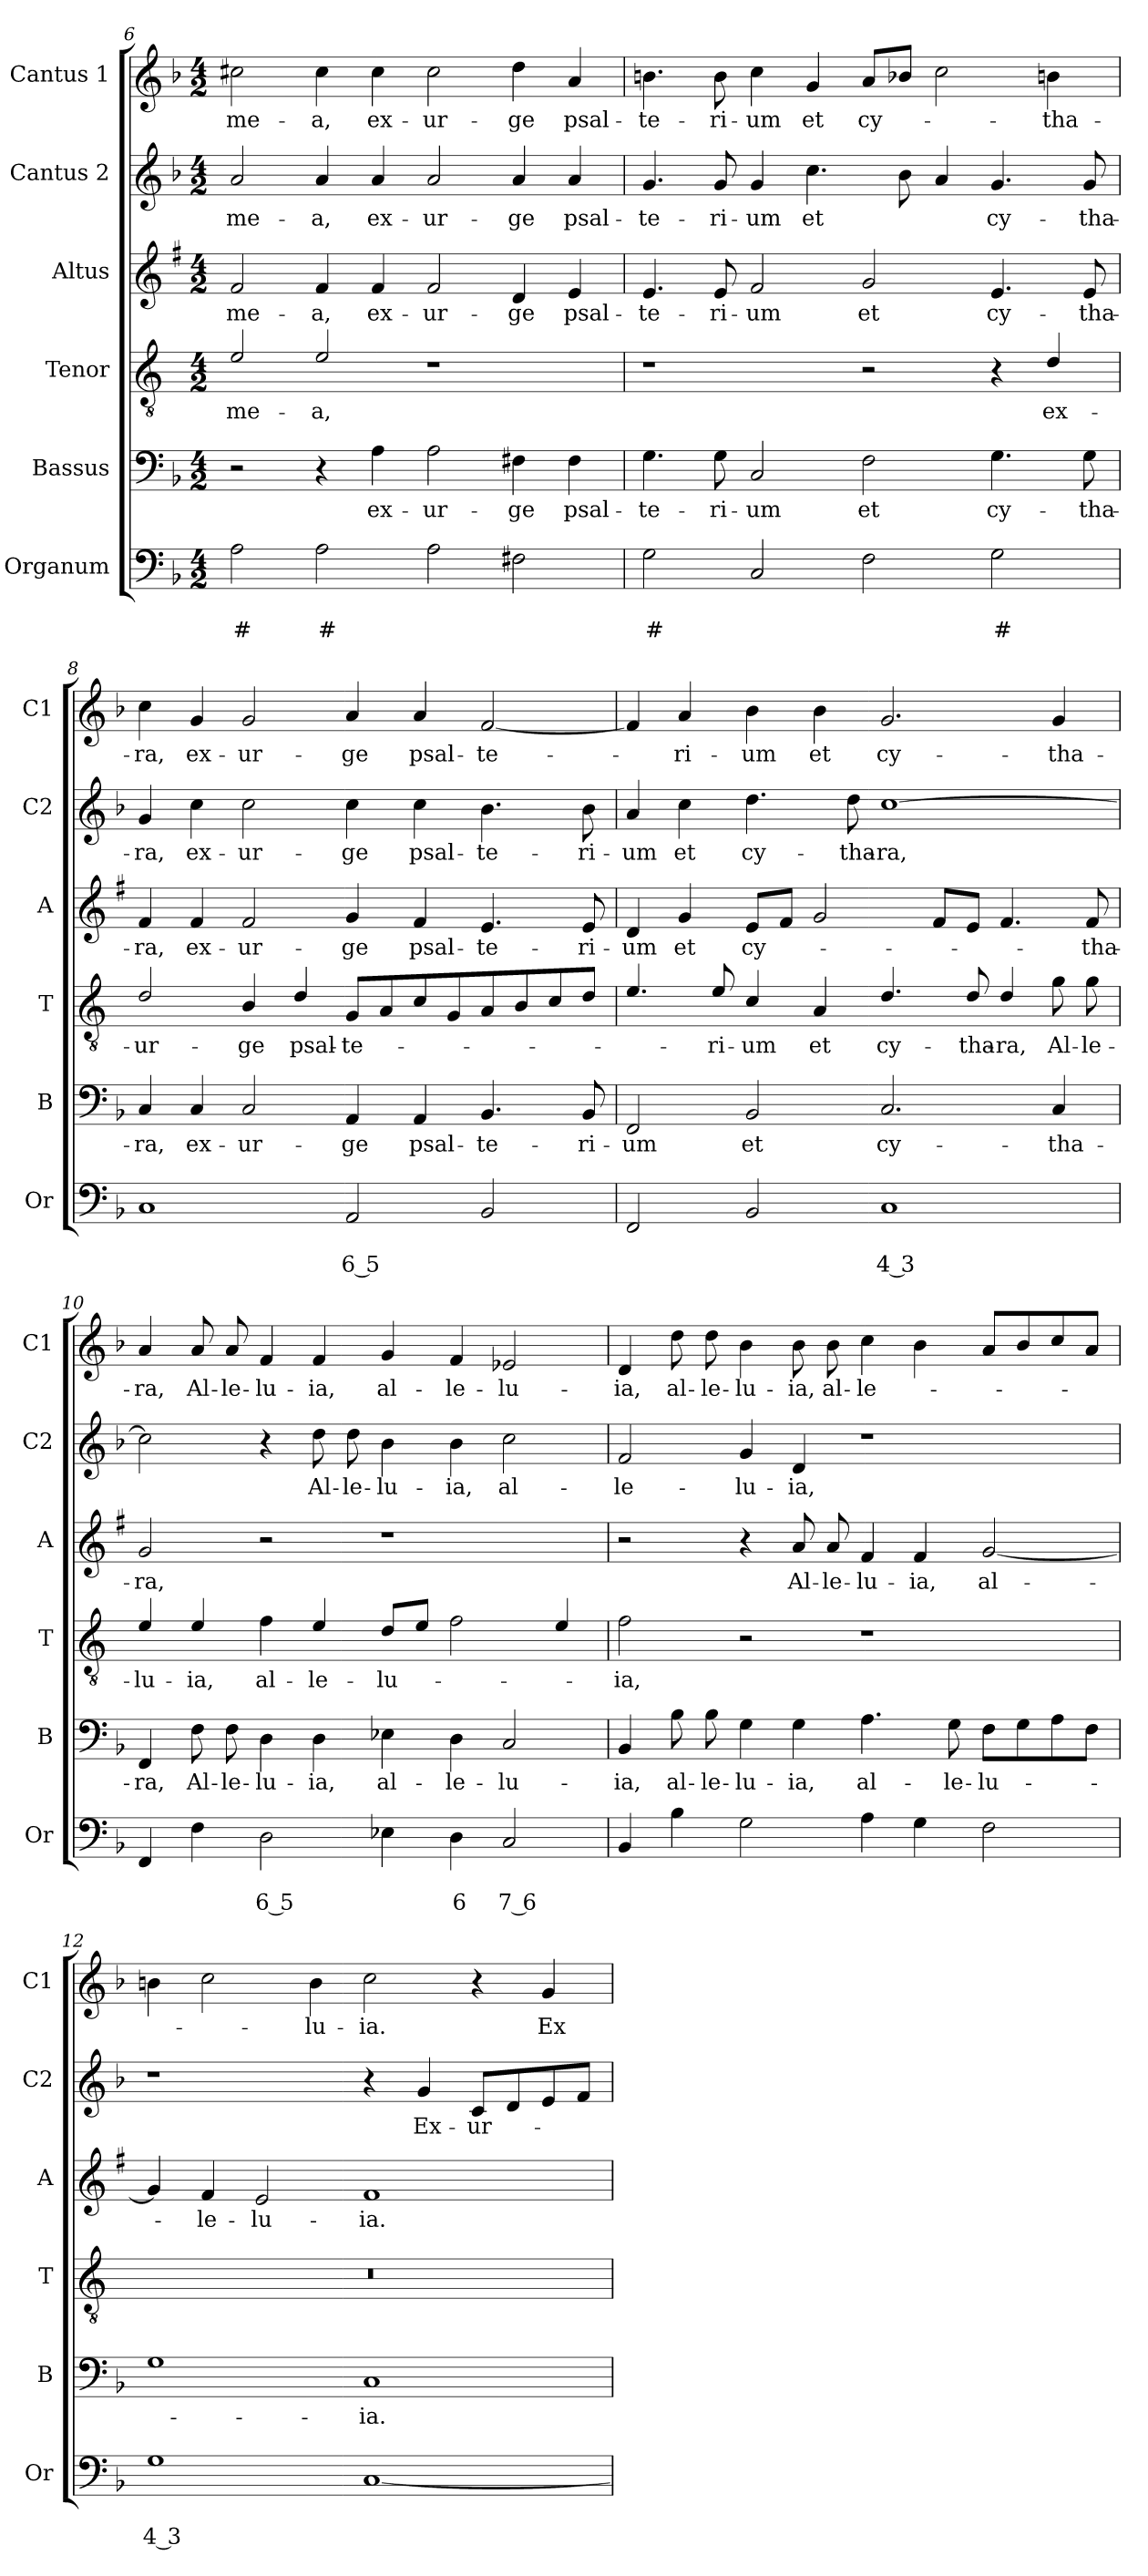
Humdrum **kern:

**kern	**text	**text	**kern	**text	**kern	**text	**kern	**text	**kern	**text	**kern	**text
*part6	*part6	*part6	*part5	*part5	*part4	*part4	*part3	*part3	*part2	*part2	*part1	*part1
*staff6	*staff6	*staff6	*staff5	*staff5	*staff4	*staff4	*staff3	*staff3	*staff2	*staff2	*staff1	*staff1
*I"Organum	*	*	*I"Bassus	*	*I"Tenor	*	*I"Altus	*	*I"Cantus 2	*	*I"Cantus 1	*
*I'Or	*	*	*I'B	*	*I'T	*	*I'A	*	*I'C2	*	*I'C1	*
!!LO:LB:g=z
*clefF4	*	*	*clefF4	*	*clefGv2	*	*clefG2	*	*clefG2	*	*clefG2	*
*	*	*	*	*	*ITrd4c7	*	*ITrd1c2	*	*	*	*	*
*k[b-]	*	*	*k[b-]	*	*k[b-]	*	*k[b-]	*	*k[b-]	*	*k[b-]	*
*F:	*	*	*F:	*	*F:	*	*F:	*	*F:	*	*F:	*
*M4/2	*	*	*M4/2	*	*M4/2	*	*M4/2	*	*M4/2	*	*M4/2	*
=6	=6	=6	=6	=6	=6	=6	=6	=6	=6	=6	=6	=6
!	!	!LO:LY:b	!	!	!	!LO:LY:b	!	!LO:LY:b	!	!LO:LY:b	!	!LO:LY:b
2A\	.	#	2r	.	2A/	me-	2e/	me-	2a/	me-	2cc#X\	me-
!	!	!LO:LY:b	!	!	!	!LO:LY:b	!	!LO:LY:b	!	!LO:LY:b	!	!LO:LY:b
2A\	.	#	4r	.	2A/	-a,	4e/	-a,	4a/	-a,	4cc#\	-a,
!	!	!	!	!LO:LY:b	!	!	!	!LO:LY:b	!	!LO:LY:b	!	!LO:LY:b
.	.	.	4A\	ex-	.	.	4e/	ex-	4a/	ex-	4cc#\	ex-
!	!	!	!	!LO:LY:b	!	!	!	!LO:LY:b	!	!LO:LY:b	!	!LO:LY:b
2A\	.	.	2A\	-ur-	1r	.	2e/	-ur-	2a/	-ur-	2cc#\	-ur-
!	!	!	!	!LO:LY:b	!	!	!	!LO:LY:b	!	!LO:LY:b	!	!LO:LY:b
2F#X\	.	.	4F#X\	-ge	.	.	4c/	-ge	4a/	-ge	4dd\	-ge
!	!	!	!	!LO:LY:b	!	!	!	!LO:LY:b	!	!LO:LY:b	!	!LO:LY:b
.	.	.	4F#\	psal-	.	.	4d/	psal-	4a/	psal-	4a/	psal-
=7	=7	=7	=7	=7	=7	=7	=7	=7	=7	=7	=7	=7
!	!	!LO:LY:b	!	!LO:LY:b	!	!	!	!LO:LY:b	!	!LO:LY:b	!	!LO:LY:b
2G\	.	#	4.G\	-te-	1r	.	4.d/	-te-	4.g/	-te-	4.bn\	-te-
!	!	!	!	!LO:LY:b	!	!	!	!LO:LY:b	!	!LO:LY:b	!	!LO:LY:b
.	.	.	8G\	-ri-	.	.	8d/	-ri-	8g/	-ri-	8b\	-ri-
!	!	!	!	!LO:LY:b	!	!	!	!LO:LY:b	!	!LO:LY:b	!	!LO:LY:b
2C/	.	.	2C/	-um	.	.	2e/	-um	4g/	-um	4cc\	-um
!	!	!	!	!	!	!	!	!	!	!LO:LY:b	!	!LO:LY:b
.	.	.	.	.	.	.	.	.	4.cc\	et	4g/	et
!	!	!	!	!LO:LY:b	!	!	!	!LO:LY:b	!	!	!	!LO:LY:b
2F\	.	.	2F\	et	2r	.	2f/	et	.	.	8a/L	cy-
.	.	.	.	.	.	.	.	.	8b-\	.	8b-X/J	.
.	.	.	.	.	.	.	.	.	4a/	.	2cc\	.
!	!	!LO:LY:b	!	!LO:LY:b	!	!	!	!LO:LY:b	!	!LO:LY:b	!	!
2G\	.	#	4.G\	cy-	4r	.	4.d/	cy-	4.g/	cy-	.	.
!	!	!	!	!	!	!LO:LY:b	!	!	!	!	!	!LO:LY:b
.	.	.	.	.	4G/	ex-	.	.	.	.	4bn\	-tha-
!	!	!	!	!LO:LY:b	!	!	!	!LO:LY:b	!	!LO:LY:b	!	!
.	.	.	8G\	-tha-	.	.	8d/	-tha-	8g/	-tha-	.	.
=8	=8	=8	=8	=8	=8	=8	=8	=8	=8	=8	=8	=8
!	!	!	!	!LO:LY:b	!	!LO:LY:b	!	!LO:LY:b	!	!LO:LY:b	!	!LO:LY:b
1C	.	.	4C/	-ra,	2G/	-ur-	4e/	-ra,	4g/	-ra,	4cc\	-ra,
!	!	!	!	!LO:LY:b	!	!	!	!LO:LY:b	!	!LO:LY:b	!	!LO:LY:b
.	.	.	4C/	ex-	.	.	4e/	ex-	4cc\	ex-	4g/	ex-
!	!	!	!	!LO:LY:b	!	!LO:LY:b	!	!LO:LY:b	!	!LO:LY:b	!	!LO:LY:b
.	.	.	2C/	-ur-	4E/	-ge	2e/	-ur-	2cc\	-ur-	2g/	-ur-
!	!	!	!	!	!	!LO:LY:b	!	!	!	!	!	!
.	.	.	.	.	4G/	psal-	.	.	.	.	.	.
!	!	!LO:LY:b	!	!LO:LY:b	!	!LO:LY:b	!	!LO:LY:b	!	!LO:LY:b	!	!LO:LY:b
2AA/	.	6 5	4AA/	-ge	8C/L	-te-	4f/	-ge	4cc\	-ge	4a/	-ge
.	.	.	.	.	8D/	.	.	.	.	.	.	.
!	!	!	!	!LO:LY:b	!	!	!	!LO:LY:b	!	!LO:LY:b	!	!LO:LY:b
.	.	.	4AA/	psal-	8F/	.	4e/	psal-	4cc\	psal-	4a/	psal-
.	.	.	.	.	8C/	.	.	.	.	.	.	.
!	!	!	!	!LO:LY:b	!	!	!	!LO:LY:b	!	!LO:LY:b	!	!LO:LY:b
2BB-/	.	.	4.BB-/	-te-	8D/	.	4.d/	-te-	4.b-\	-te-	[2f/	-te-
.	.	.	.	.	8E/	.	.	.	.	.	.	.
.	.	.	.	.	8F/	.	.	.	.	.	.	.
!	!	!	!	!LO:LY:b	!	!	!	!LO:LY:b	!	!LO:LY:b	!	!
.	.	.	8BB-/	-ri-	8G/J	.	8d/	-ri-	8b-\	-ri-	.	.
!!LO:PB:g=z
=9	=9	=9	=9	=9	=9	=9	=9	=9	=9	=9	=9	=9
!	!	!	!	!LO:LY:b	!	!	!	!LO:LY:b	!	!LO:LY:b	!	!
2FF/	.	.	2FF/	-um	4.A/	.	4c/	-um	4a/	-um	4f/]	.
!	!	!	!	!	!	!	!	!LO:LY:b	!	!LO:LY:b	!	!LO:LY:b
.	.	.	.	.	.	.	4f/	et	4cc\	et	4a/	-ri-
!	!	!	!	!	!	!LO:LY:b	!	!	!	!	!	!
.	.	.	.	.	8A/	-ri-	.	.	.	.	.	.
!	!	!	!	!LO:LY:b	!	!LO:LY:b	!	!LO:LY:b	!	!LO:LY:b	!	!LO:LY:b
2BB-/	.	.	2BB-/	et	4F/	-um	8d/L	cy-	4.dd\	cy-	4b-\	-um
.	.	.	.	.	.	.	8e/J	.	.	.	.	.
!	!	!	!	!	!	!LO:LY:b	!	!	!	!	!	!LO:LY:b
.	.	.	.	.	4D/	et	2f/	.	.	.	4b-\	et
!	!	!	!	!	!	!	!	!	!	!LO:LY:b	!	!
.	.	.	.	.	.	.	.	.	8dd\	-tha-	.	.
!	!	!LO:LY:b	!	!LO:LY:b	!	!LO:LY:b	!	!	!	!LO:LY:b	!	!LO:LY:b
1C	.	4 3	2.C/	cy-	4.G/	cy-	.	.	[1cc	-ra,	2.g/	cy-
.	.	.	.	.	.	.	8e/L	.	.	.	.	.
!	!	!	!	!	!	!LO:LY:b	!	!	!	!	!	!
.	.	.	.	.	8G/	-tha-	8d/J	.	.	.	.	.
!	!	!	!	!	!	!LO:LY:b	!	!	!	!	!	!
.	.	.	.	.	4G/	-ra,	4.e/	.	.	.	.	.
!	!	!	!	!LO:LY:b	!	!LO:LY:b	!	!	!	!	!	!LO:LY:b
.	.	.	4C/	-tha-	8c\	Al-	.	.	.	.	4g/	-tha-
!	!	!	!	!	!	!LO:LY:b	!	!LO:LY:b	!	!	!	!
.	.	.	.	.	8c\	-le-	8e/	-tha-	.	.	.	.
=10	=10	=10	=10	=10	=10	=10	=10	=10	=10	=10	=10	=10
!	!	!	!	!LO:LY:b	!	!LO:LY:b	!	!LO:LY:b	!	!	!	!LO:LY:b
4FF/	.	.	4FF/	-ra,	4A/	-lu-	2f/	-ra,	2cc\]	.	4a/	-ra,
!	!	!	!	!LO:LY:b	!	!LO:LY:b	!	!	!	!	!	!LO:LY:b
4F\	.	.	8F\	Al-	4A/	-ia,	.	.	.	.	8a/	Al-
!	!	!	!	!LO:LY:b	!	!	!	!	!	!	!	!LO:LY:b
.	.	.	8F\	-le-	.	.	.	.	.	.	8a/	-le-
!	!	!LO:LY:b	!	!LO:LY:b	!	!LO:LY:b	!	!	!	!	!	!LO:LY:b
2D\	.	6 5	4D\	-lu-	4B-\	al-	2r	.	4r	.	4f/	-lu-
!	!	!	!	!LO:LY:b	!	!LO:LY:b	!	!	!	!LO:LY:b	!	!LO:LY:b
.	.	.	4D\	-ia,	4A/	-le-	.	.	8dd\	Al-	4f/	-ia,
!	!	!	!	!	!	!	!	!	!	!LO:LY:b	!	!
.	.	.	.	.	.	.	.	.	8dd\	-le-	.	.
!	!	!	!	!LO:LY:b	!	!LO:LY:b	!	!	!	!LO:LY:b	!	!LO:LY:b
4E-X\	.	.	4E-X\	al-	8G/L	-lu-	1r	.	4b-\	-lu-	4g/	al-
.	.	.	.	.	8A/J	.	.	.	.	.	.	.
!	!	!LO:LY:b	!	!LO:LY:b	!	!	!	!	!	!LO:LY:b	!	!LO:LY:b
4D\	.	6	4D\	-le-	2B-\	.	.	.	4b-\	-ia,	4f/	-le-
!	!	!LO:LY:b	!	!LO:LY:b	!	!	!	!	!	!LO:LY:b	!	!LO:LY:b
2C/	.	7 6	2C/	-lu-	.	.	.	.	2cc\	al-	2e-X/	-lu-
.	.	.	.	.	4A/	.	.	.	.	.	.	.
=11	=11	=11	=11	=11	=11	=11	=11	=11	=11	=11	=11	=11
!	!	!	!	!LO:LY:b	!	!LO:LY:b	!	!	!	!LO:LY:b	!	!LO:LY:b
4BB-/	.	.	4BB-/	-ia,	2B-\	-ia,	2r	.	2f/	-le-	4d/	-ia,
!	!	!	!	!LO:LY:b	!	!	!	!	!	!	!	!LO:LY:b
4B-\	.	.	8B-\	al-	.	.	.	.	.	.	8dd\	al-
!	!	!	!	!LO:LY:b	!	!	!	!	!	!	!	!LO:LY:b
.	.	.	8B-\	-le-	.	.	.	.	.	.	8dd\	-le-
!	!	!	!	!LO:LY:b	!	!	!	!	!	!LO:LY:b	!	!LO:LY:b
2G\	.	.	4G\	-lu-	2r	.	4r	.	4g/	-lu-	4b-\	-lu-
!	!	!	!	!LO:LY:b	!	!	!	!LO:LY:b	!	!LO:LY:b	!	!LO:LY:b
.	.	.	4G\	-ia,	.	.	8g/	Al-	4d/	-ia,	8b-\	-ia,
!	!	!	!	!	!	!	!	!LO:LY:b	!	!	!	!LO:LY:b
.	.	.	.	.	.	.	8g/	-le-	.	.	8b-\	al-
!	!	!	!	!LO:LY:b	!	!	!	!LO:LY:b	!	!	!	!LO:LY:b
4A\	.	.	4.A\	al-	1r	.	4e/	-lu-	1r	.	4cc\	-le-
!	!	!	!	!	!	!	!	!LO:LY:b	!	!	!	!
4G\	.	.	.	.	.	.	4e/	-ia,	.	.	4b-\	.
!	!	!	!	!LO:LY:b	!	!	!	!	!	!	!	!
.	.	.	8G\	-le-	.	.	.	.	.	.	.	.
!	!	!	!	!LO:LY:b	!	!	!	!LO:LY:b	!	!	!	!
2F\	.	.	8F\L	-lu-	.	.	[2f/	al-	.	.	8a/L	.
.	.	.	8G\	.	.	.	.	.	.	.	8b-/	.
.	.	.	8A\	.	.	.	.	.	.	.	8cc/	.
.	.	.	8F\J	.	.	.	.	.	.	.	8a/J	.
!!LO:LB:g=z
=12	=12	=12	=12	=12	=12	=12	=12	=12	=12	=12	=12	=12
!	!	!LO:LY:b	!	!	!	!	!	!	!	!	!	!
1G	.	4 3	1G	.	0r	.	4f/]	.	1r	.	4bn\	.
!	!	!	!	!	!	!	!	!LO:LY:b	!	!	!	!
.	.	.	.	.	.	.	4e/	-le-	.	.	2cc\	.
!	!	!	!	!	!	!	!	!LO:LY:b	!	!	!	!
.	.	.	.	.	.	.	2d/	-lu-	.	.	.	.
!	!	!	!	!	!	!	!	!	!	!	!	!LO:LY:b
.	.	.	.	.	.	.	.	.	.	.	4b\	-lu-
!	!	!	!	!LO:LY:b	!	!	!	!LO:LY:b	!	!	!	!LO:LY:b
[1C	.	.	1C	-ia.	.	.	1e	-ia.	4r	.	2cc\	-ia.
!	!	!	!	!	!	!	!	!	!	!LO:LY:b	!	!
.	.	.	.	.	.	.	.	.	4g/	Ex-	.	.
!	!	!	!	!	!	!	!	!	!	!LO:LY:b	!	!
.	.	.	.	.	.	.	.	.	8c/L	-ur-	4r	.
.	.	.	.	.	.	.	.	.	8d/	.	.	.
!	!	!	!	!	!	!	!	!	!	!	!	!LO:LY:b
.	.	.	.	.	.	.	.	.	8e/	.	4g/	Ex-
.	.	.	.	.	.	.	.	.	8f/J	.	.	.
=	=	=	=	=	=	=	=	=	=	=	=	=
*-	*-	*-	*-	*-	*-	*-	*-	*-	*-	*-	*-	*-
